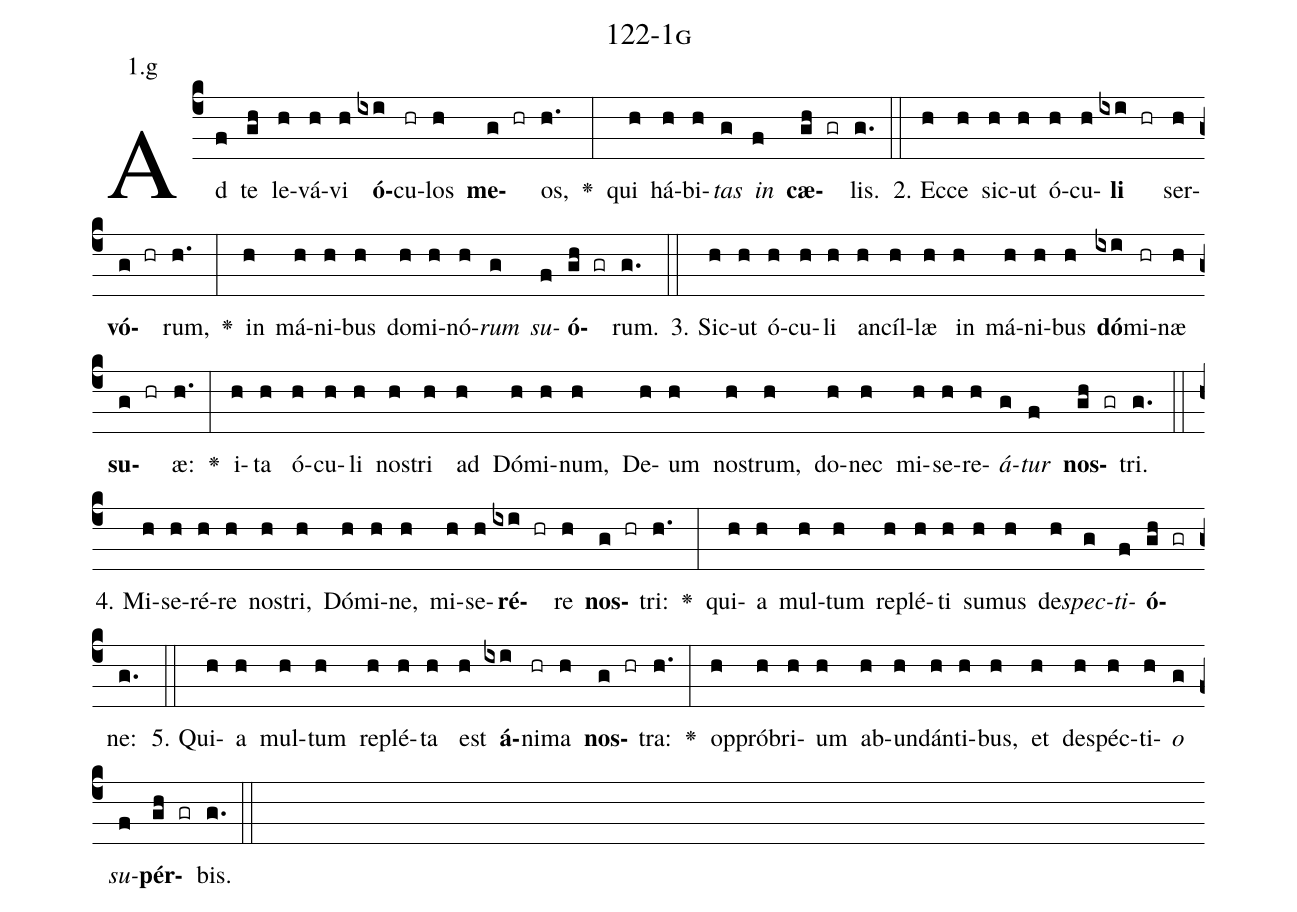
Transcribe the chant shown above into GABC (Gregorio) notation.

name: 122-1g;
annotation: 1.g;
%%
(c4)Ad(f) te(gh) le(h)vá(h)vi(h) <b>ó</b>(ixi)cu(hr)los(h) <b>me</b>(g hr)os,(h.) <v>\greheightstar</v>(:) qui(h) há(h)bi(h)<i>tas</i>(g) <i>in</i>(f) <b>cæ</b>(gh gr)lis.(g.) (::)
2. Ec(h)ce(h) sic(h)ut(h) ó(h)cu(h)<b>li</b>(ixi hr) ser(h)<b>vó</b>(g hr)rum,(h.) <v>\greheightstar</v>(:) in(h) má(h)ni(h)bus(h) do(h)mi(h)nó(h)<i>rum</i>(g) <i>su</i>(f)<b>ó</b>(gh gr)rum.(g.) (::)
3. Sic(h)ut(h) ó(h)cu(h)li(h) an(h)cíl(h)læ(h) in(h) má(h)ni(h)bus(h) <b>dó</b>(ixi)mi(hr)næ(h) <b>su</b>(g hr)æ:(h.) <v>\greheightstar</v>(:) i(h)ta(h) ó(h)cu(h)li(h) nos(h)tri(h) ad(h) Dó(h)mi(h)num,(h) De(h)um(h) nos(h)trum,(h) do(h)nec(h) mi(h)se(h)re(h)<i>á</i>(g)<i>tur</i>(f) <b>nos</b>(gh gr)tri.(g.) (::)
4. Mi(h)se(h)ré(h)re(h) nos(h)tri,(h) Dó(h)mi(h)ne,(h) mi(h)se(h)<b>ré</b>(ixi hr)re(h) <b>nos</b>(g hr)tri:(h.) <v>\greheightstar</v>(:) qui(h)a(h) mul(h)tum(h) re(h)plé(h)ti(h) su(h)mus(h) de(h)<i>spec</i>(g)<i>ti</i>(f)<b>ó</b>(gh gr)ne:(g.) (::)
5. Qui(h)a(h) mul(h)tum(h) re(h)plé(h)ta(h) est(h) <b>á</b>(ixi)ni(hr)ma(h) <b>nos</b>(g hr)tra:(h.) <v>\greheightstar</v>(:) op(h)pró(h)bri(h)um(h) ab(h)un(h)dán(h)ti(h)bus,(h) et(h) de(h)spéc(h)ti(h)<i>o</i>(g) <i>su</i>(f)<b>pér</b>(gh gr)bis.(g.) (::)
